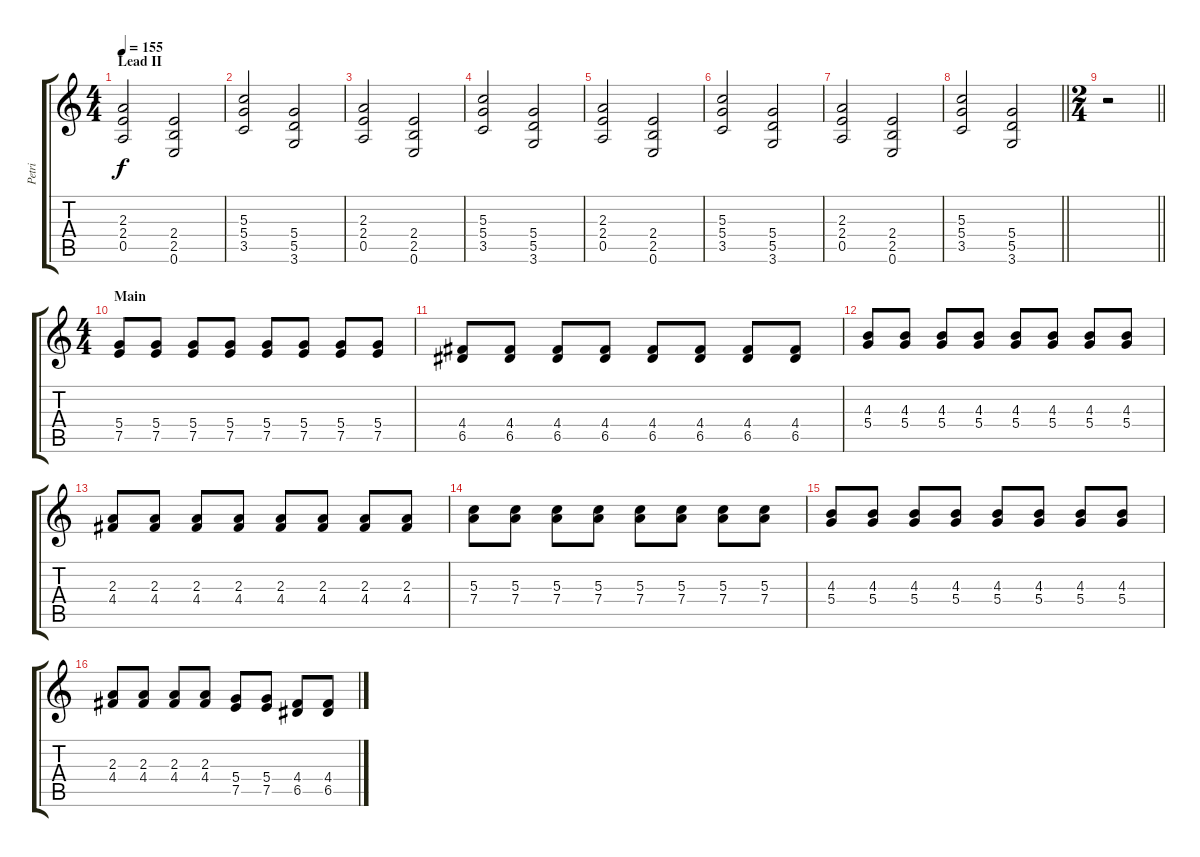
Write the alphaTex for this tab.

\track ("Petri" "Petri") {instrument distortionguitar}
\staff {score tabs}
\tuning (E4 B3 G3 D3 A2 E2) {hide}
\ts (4 4)
\section ("" "Lead II")
\tempo 155
\clef g2
\ks c
(2.3 2.4 0.5).2{dy f} (2.4 2.5 0.6).2 |
(5.3 5.4 3.5).2 (5.4 5.5 3.6).2 |
(2.3 2.4 0.5).2 (2.4 2.5 0.6).2 |
(5.3 5.4 3.5).2 (5.4 5.5 3.6).2 |
(2.3 2.4 0.5).2 (2.4 2.5 0.6).2 |
(5.3 5.4 3.5).2 (5.4 5.5 3.6).2 |
(2.3 2.4 0.5).2 (2.4 2.5 0.6).2 |
\barLineRight lightlight
(5.3 5.4 3.5).2 (5.4 5.5 3.6).2 |
\ts (2 4)
\section ("" "")
\barLineRight lightlight
r.2 |
\ts (4 4)
\section ("" "Main")
(5.4 7.5).8 (5.4 7.5).8 (5.4 7.5).8 (5.4 7.5).8 (5.4 7.5).8 (5.4 7.5).8 (5.4 7.5).8 (5.4 7.5).8 |
(4.4 6.5).8 (4.4 6.5).8 (4.4 6.5).8 (4.4 6.5).8 (4.4 6.5).8 (4.4 6.5).8 (4.4 6.5).8 (4.4 6.5).8 |
(4.3 5.4).8 (4.3 5.4).8 (4.3 5.4).8 (4.3 5.4).8 (4.3 5.4).8 (4.3 5.4).8 (4.3 5.4).8 (4.3 5.4).8 |
(2.3 4.4).8 (2.3 4.4).8 (2.3 4.4).8 (2.3 4.4).8 (2.3 4.4).8 (2.3 4.4).8 (2.3 4.4).8 (2.3 4.4).8 |
(5.3 7.4).8 (5.3 7.4).8 (5.3 7.4).8 (5.3 7.4).8 (5.3 7.4).8 (5.3 7.4).8 (5.3 7.4).8 (5.3 7.4).8 |
(4.3 5.4).8 (4.3 5.4).8 (4.3 5.4).8 (4.3 5.4).8 (4.3 5.4).8 (4.3 5.4).8 (4.3 5.4).8 (4.3 5.4).8 |
(2.3 4.4).8 (2.3 4.4).8 (2.3 4.4).8 (2.3 4.4).8 (5.4 7.5).8 (5.4 7.5).8 (4.4 6.5).8 (4.4 6.5).8
